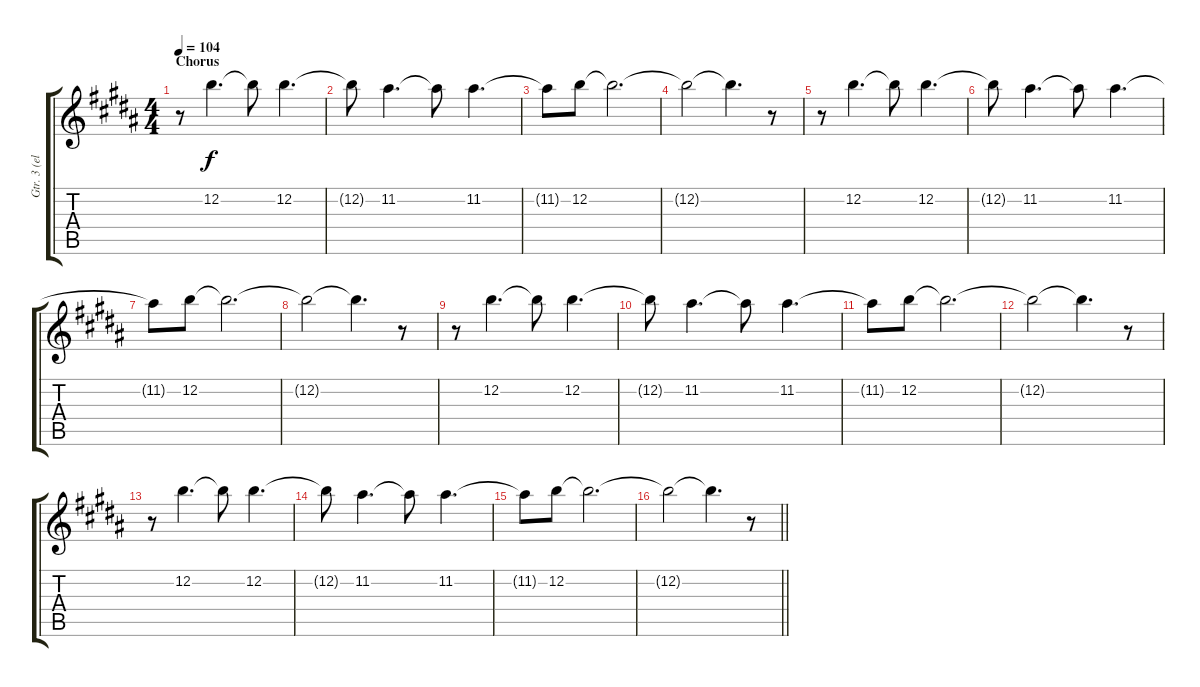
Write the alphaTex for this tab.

\track ("Gtr. 3 (elec.)" "Gtr. 3 (el") {instrument distortionguitar}
\staff {score tabs}
\tuning (E4 B3 G3 D3 A2 E2) {hide}
\ts (4 4)
\section ("" "Chorus")
\tempo 104
\clef g2
\ks b
r.8{dy f} 12.2.4{d} 12.2{t}.8 12.2.4{d} |
12.2{t}.8 11.2.4{d} 11.2{t}.8 11.2.4{d} |
11.2{t}.8 12.2.8 12.2{t}.2{d} |
12.2{t}.2 12.2{t}.4{d} r.8 |
r.8 12.2.4{d} 12.2{t}.8 12.2.4{d} |
12.2{t}.8 11.2.4{d} 11.2{t}.8 11.2.4{d} |
11.2{t}.8 12.2.8 12.2{t}.2{d} |
12.2{t}.2 12.2{t}.4{d} r.8 |
r.8 12.2.4{d} 12.2{t}.8 12.2.4{d} |
12.2{t}.8 11.2.4{d} 11.2{t}.8 11.2.4{d} |
11.2{t}.8 12.2.8 12.2{t}.2{d} |
12.2{t}.2 12.2{t}.4{d} r.8 |
r.8 12.2.4{d} 12.2{t}.8 12.2.4{d} |
12.2{t}.8 11.2.4{d} 11.2{t}.8 11.2.4{d} |
11.2{t}.8 12.2.8 12.2{t}.2{d} |
\barLineRight lightlight
12.2{t}.2 12.2{t}.4{d} r.8
